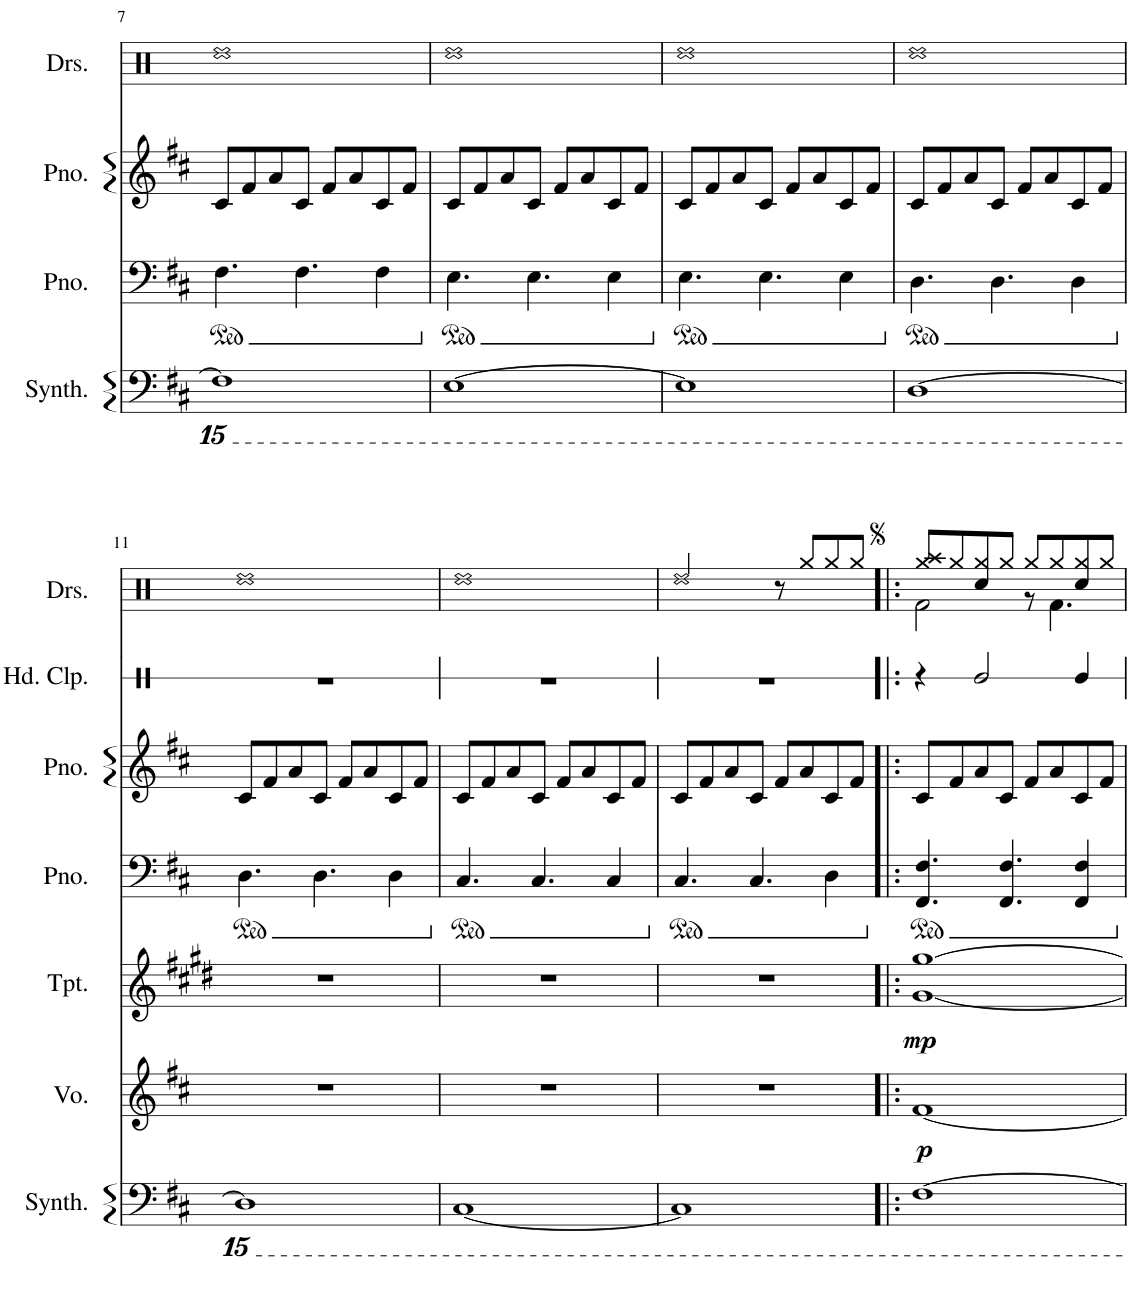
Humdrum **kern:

**kern	**kern	**dynam	**kern	**dynam	**kern	**kern
*part5	*part4	*part4	*part3	*part3	*part2	*part1
*staff5	*staff4	*staff4	*staff3	*staff3	*staff2	*staff1
*I"Bass Synthesiser	*I"Voice	*	*I"Trumpet	*	*I"Piano	*I"Piano
*I'Synth.	*I'Vo.	*	*I'Tpt.	*	*I'Pno.	*I'Pno.
!!LO:PB:g=z
*clefF4	*clefG2	*	*clefG2	*	*clefF4	*clefG2
*	*	*	*Trd1c2	*	*	*
*k[f#c#]	*k[f#c#]	*	*k[f#c#g#d#]	*	*k[f#c#]	*k[f#c#]
*M4/4	*M4/4	*	*M4/4	*	*M4/4	*M4/4
*	*	*	*	*	*ped	*
=7	=7	=7	=7	=7	=7	=7
1FFF#]	1r	.	1r	.	4.F#\	8c#/L
.	.	.	.	.	.	8f#/
.	.	.	.	.	.	8a/
.	.	.	.	.	4.F#\	8c#/J
.	.	.	.	.	.	8f#/L
.	.	.	.	.	.	8a/
.	.	.	.	.	4F#\	8c#/
.	.	.	.	.	.	8f#/J
=8	=8	=8	=8	=8	=8	=8
*	*	*	*	*	*Xped	*
*	*	*	*	*	*ped	*
[1EEE	1r	.	1r	.	4.E\	8c#/L
.	.	.	.	.	.	8f#/
.	.	.	.	.	.	8a/
.	.	.	.	.	4.E\	8c#/J
.	.	.	.	.	.	8f#/L
.	.	.	.	.	.	8a/
.	.	.	.	.	4E\	8c#/
.	.	.	.	.	.	8f#/J
=9	=9	=9	=9	=9	=9	=9
*	*	*	*	*	*Xped	*
*	*	*	*	*	*ped	*
1EEE]	1r	.	1r	.	4.E\	8c#/L
.	.	.	.	.	.	8f#/
.	.	.	.	.	.	8a/
.	.	.	.	.	4.E\	8c#/J
.	.	.	.	.	.	8f#/L
.	.	.	.	.	.	8a/
.	.	.	.	.	4E\	8c#/
.	.	.	.	.	.	8f#/J
=10	=10	=10	=10	=10	=10	=10
*	*	*	*	*	*Xped	*
*	*	*	*	*	*ped	*
[1DDD	1r	.	1r	.	4.D\	8c#/L
.	.	.	.	.	.	8f#/
.	.	.	.	.	.	8a/
.	.	.	.	.	4.D\	8c#/J
.	.	.	.	.	.	8f#/L
.	.	.	.	.	.	8a/
.	.	.	.	.	4D\	8c#/
.	.	.	.	.	.	8f#/J
!!LO:LB:g=z
=11	=11	=11	=11	=11	=11	=11
*	*	*	*	*	*Xped	*
*	*	*	*	*	*ped	*
1DDD]	1r	.	1r	.	4.D\	8c#/L
.	.	.	.	.	.	8f#/
.	.	.	.	.	.	8a/
.	.	.	.	.	4.D\	8c#/J
.	.	.	.	.	.	8f#/L
.	.	.	.	.	.	8a/
.	.	.	.	.	4D\	8c#/
.	.	.	.	.	.	8f#/J
=12	=12	=12	=12	=12	=12	=12
*	*	*	*	*	*Xped	*
*	*	*	*	*	*ped	*
[1CCC#	1r	.	1r	.	4.C#/	8c#/L
.	.	.	.	.	.	8f#/
.	.	.	.	.	.	8a/
.	.	.	.	.	4.C#/	8c#/J
.	.	.	.	.	.	8f#/L
.	.	.	.	.	.	8a/
.	.	.	.	.	4C#/	8c#/
.	.	.	.	.	.	8f#/J
=13	=13	=13	=13	=13	=13	=13
*	*	*	*	*	*Xped	*
*	*	*	*	*	*ped	*
1CCC#]	1r	.	1r	.	4.C#/	8c#/L
.	.	.	.	.	.	8f#/
.	.	.	.	.	.	8a/
.	.	.	.	.	4.C#/	8c#/J
.	.	.	.	.	.	8f#/L
.	.	.	.	.	.	8a/
.	.	.	.	.	4D\	8c#/
.	.	.	.	.	.	8f#/J
=14!|:	=14!|:	=14!|:	=14!|:	=14!|:	=14!|:	=14!|:
*	*	*	*	*	*Xped	*
*	*	*	*	*	*ped	*
!	!	!LO:DY:b	!	!LO:DY:b	!	!
[1FFF#	[1f#	p	[1g# [1gg#	mp	4.FF#/ 4.F#/	8c#/L
.	.	.	.	.	.	8f#/
.	.	.	.	.	.	8a/
.	.	.	.	.	4.FF#/ 4.F#/	8c#/J
.	.	.	.	.	.	8f#/L
.	.	.	.	.	.	8a/
.	.	.	.	.	4FF#/ 4F#/	8c#/
.	.	.	.	.	.	8f#/J
*	*	*	*	*	*Xped	*
=	=	=	=	=	=	=
*-	*-	*-	*-	*-	*-	*-
